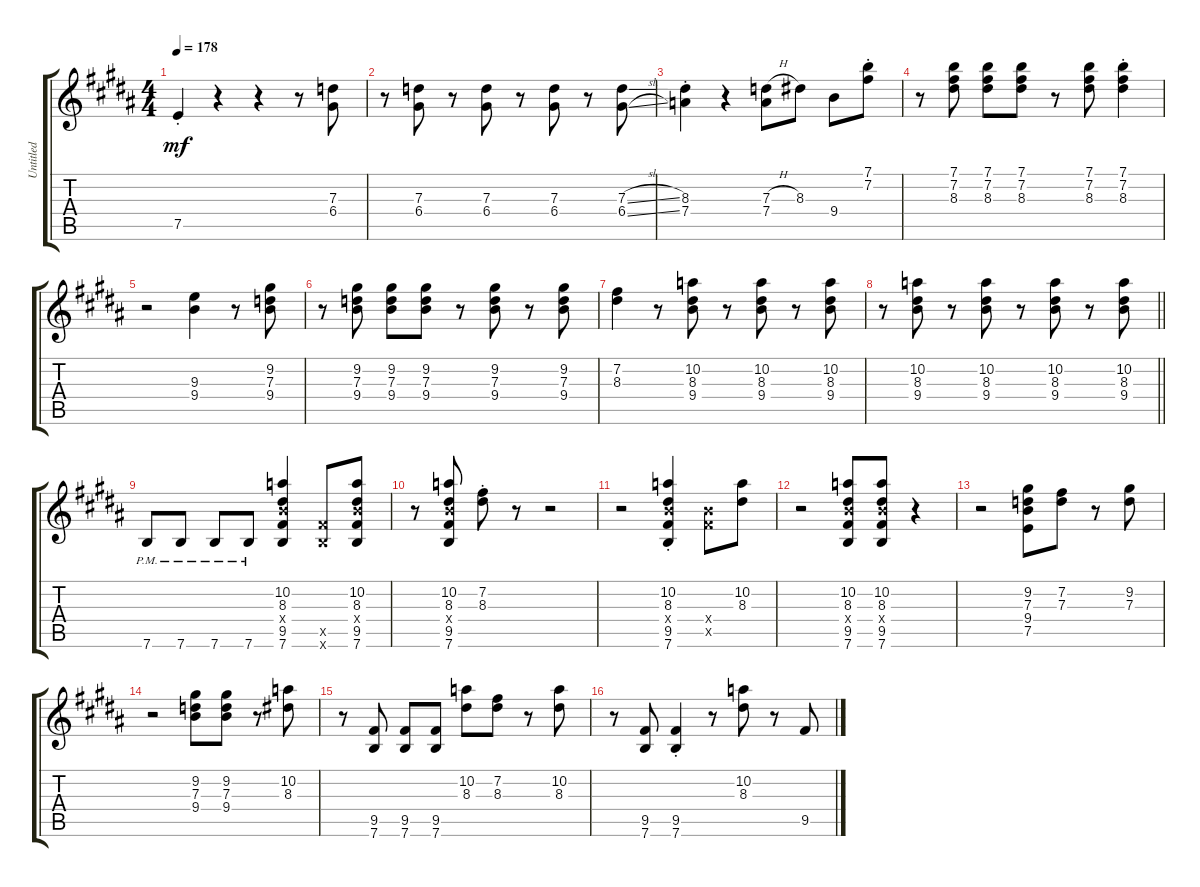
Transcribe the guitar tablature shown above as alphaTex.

\track ("Untitled" "Untitled") {instrument electricguitarjazz}
\staff {score tabs}
\tuning (E4 B3 G3 D3 A2 E2) {hide}
\ts (4 4)
\tempo 178
\clef g2
\ks g#minor
7.5{st}.4{dy mf} r.4 r.4 r.8 (7.3 6.4).8 |
r.8 (7.3 6.4).8 r.8 (7.3 6.4).8 r.8 (7.3 6.4).8 r.8 (7.3{sl} 6.4{sl}).8 |
(8.3{st} 7.4{st}).4 r.4 (7.3{h} 7.4).8 8.3.8 9.4.8 (7.1{st} 7.2{st}).8 |
\ks b
r.8 (7.1 7.2 8.3).8 (7.1 7.2 8.3).8 (7.1 7.2 8.3).8 r.8 (7.1 7.2 8.3).8 (7.1{st} 7.2{st} 8.3{st}).4 |
\ks g#minor
r.2 (9.3 9.4).4 r.8 (9.2 7.3 9.4).8 |
r.8 (9.2 7.3 9.4).8 (9.2 7.3 9.4).8 (9.2 7.3 9.4).8 r.8 (9.2 7.3 9.4).8 r.8 (9.2 7.3 9.4).8 |
(7.2 8.3).4 r.8 (10.2 8.3 9.4).8 r.8 (10.2 8.3 9.4).8 r.8 (10.2 8.3 9.4).8 |
\barLineRight lightlight
r.8 (10.2 8.3 9.4).8 r.8 (10.2 8.3 9.4).8 r.8 (10.2 8.3 9.4).8 r.8 (10.2 8.3 9.4).8 |
\ks b
7.6{pm}.8 7.6{pm}.8 7.6{pm}.8 7.6{pm}.8 (10.2 8.3 9.4{x} 9.5 7.6).4 (9.5{x} 7.6{x}).8 (10.2 8.3 9.4{x} 9.5 7.6).8 |
\ks g#minor
r.8 (10.2 8.3 9.4{x} 9.5 7.6).8 (7.2{st} 8.3{st}).8 r.8 r.2 |
r.2 (10.2{st} 8.3{st} 9.4{st x} 9.5{st} 7.6{st}).4 (9.4{x} 9.5{x}).8 (10.2 8.3).8 |
r.2 (10.2 8.3 9.4{x} 9.5 7.6).8 (10.2 8.3 9.4{x} 9.5 7.6).8 r.4 |
\ks b
r.2 (9.2 7.3 9.4 7.5).8 (7.2 7.3).8 r.8 (9.2 7.3).8 |
\ks g#minor
r.2 (9.2 7.3 9.4).8 (9.2 7.3 9.4).8 r.8 (10.2 8.3).8 |
r.8 (9.5 7.6).8 (9.5 7.6).8 (9.5 7.6).8 (10.2 8.3).8 (7.2 8.3).8 r.8 (10.2 8.3).8 |
r.8 (9.5 7.6).8 (9.5{st} 7.6{st}).4 r.8 (10.2 8.3).8 r.8 9.5.8
